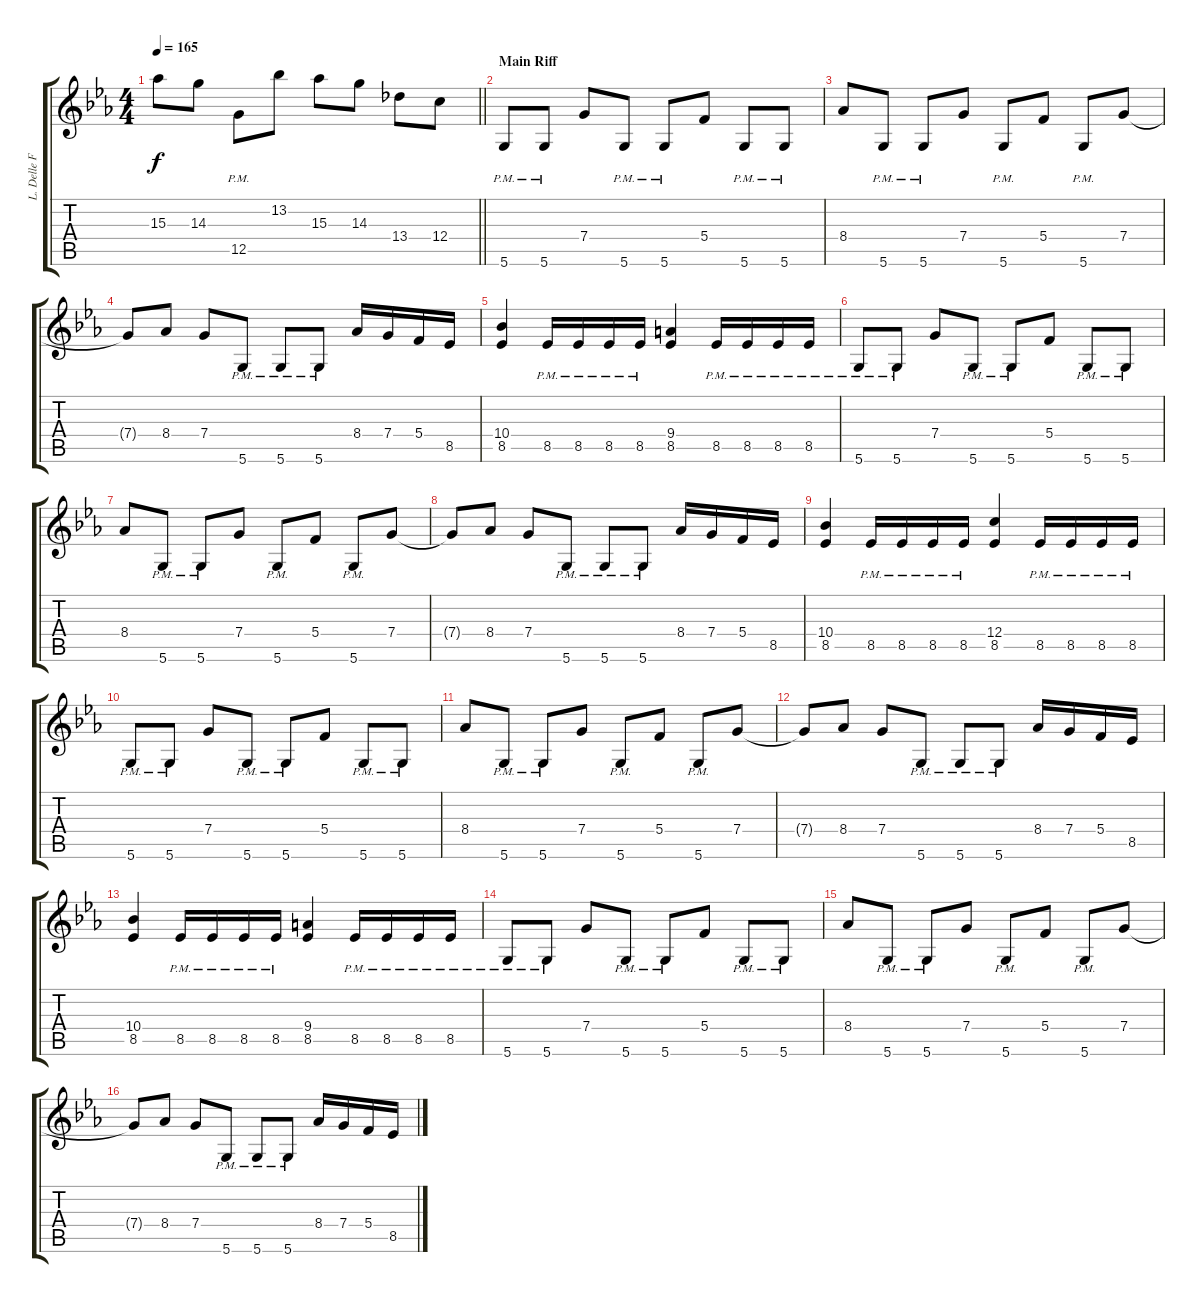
\track ("L. Delle Fave (Dist. Guitar L)" "L. Delle F") {instrument overdrivenguitar}
\staff {score tabs}
\tuning (D4 A3 F3 C3 G2 D2) {hide}
\ts (4 4)
\tempo 165
\clef g2
\barLineRight lightlight
\ks cminor
15.3.8{dy f} 14.3.8 12.5{pm}.8 13.2.8 15.3.8 14.3.8 13.4.8 12.4.8 |
\section ("" "Main Riff")
5.6{pm}.8 5.6{pm}.8 7.4.8 5.6{pm}.8 5.6{pm}.8 5.4.8 5.6{pm}.8 5.6{pm}.8 |
8.4.8 5.6{pm}.8 5.6{pm}.8 7.4.8 5.6{pm}.8 5.4.8 5.6{pm}.8 7.4.8 |
7.4{t}.8 8.4.8 7.4.8 5.6{pm}.8 5.6{pm}.8 5.6{pm}.8 8.4.16 7.4.16 5.4.16 8.5.16 |
(10.4 8.5).4 8.5{pm}.16 8.5{pm}.16 8.5{pm}.16 8.5{pm}.16 (9.4 8.5).4 8.5{pm}.16 8.5{pm}.16 8.5{pm}.16 8.5{pm}.16 |
5.6{pm}.8 5.6{pm}.8 7.4.8 5.6{pm}.8 5.6{pm}.8 5.4.8 5.6{pm}.8 5.6{pm}.8 |
8.4.8 5.6{pm}.8 5.6{pm}.8 7.4.8 5.6{pm}.8 5.4.8 5.6{pm}.8 7.4.8 |
7.4{t}.8 8.4.8 7.4.8 5.6{pm}.8 5.6{pm}.8 5.6{pm}.8 8.4.16 7.4.16 5.4.16 8.5.16 |
(10.4 8.5).4 8.5{pm}.16 8.5{pm}.16 8.5{pm}.16 8.5{pm}.16 (12.4 8.5).4 8.5{pm}.16 8.5{pm}.16 8.5{pm}.16 8.5{pm}.16 |
5.6{pm}.8 5.6{pm}.8 7.4.8 5.6{pm}.8 5.6{pm}.8 5.4.8 5.6{pm}.8 5.6{pm}.8 |
8.4.8 5.6{pm}.8 5.6{pm}.8 7.4.8 5.6{pm}.8 5.4.8 5.6{pm}.8 7.4.8 |
7.4{t}.8 8.4.8 7.4.8 5.6{pm}.8 5.6{pm}.8 5.6{pm}.8 8.4.16 7.4.16 5.4.16 8.5.16 |
(10.4 8.5).4 8.5{pm}.16 8.5{pm}.16 8.5{pm}.16 8.5{pm}.16 (9.4 8.5).4 8.5{pm}.16 8.5{pm}.16 8.5{pm}.16 8.5{pm}.16 |
5.6{pm}.8 5.6{pm}.8 7.4.8 5.6{pm}.8 5.6{pm}.8 5.4.8 5.6{pm}.8 5.6{pm}.8 |
8.4.8 5.6{pm}.8 5.6{pm}.8 7.4.8 5.6{pm}.8 5.4.8 5.6{pm}.8 7.4.8 |
7.4{t}.8 8.4.8 7.4.8 5.6{pm}.8 5.6{pm}.8 5.6{pm}.8 8.4.16 7.4.16 5.4.16 8.5.16
